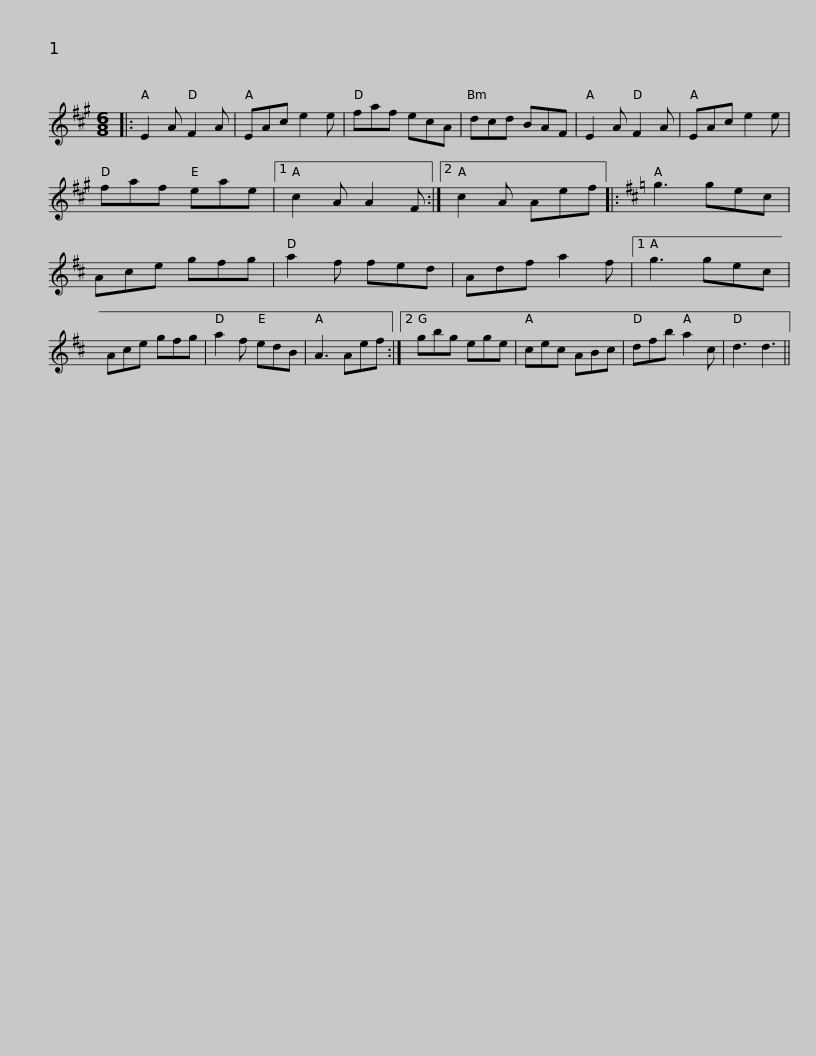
X:1
L:1/8
M:6/8
I:linebreak $
K:A
V:1 treble
V:1
|: E2 A F2 A | EAc e2 e | faf ecA | dcd BAF | E2 A F2 A | %5
 EAc e2 e | faf eae |1$ c2 A A2 F :|2 c2 A Aef |:[K:D] g3 gec | %10
 Ace gfg | a2 f fed | Adf a2 f |1 g3 gec |$ Ace gfg | %15
 a2 f edB | A3 Aef :|2 gbg ege | cec ABc | dfb a2 c | %20
 d3 d3 || %21
